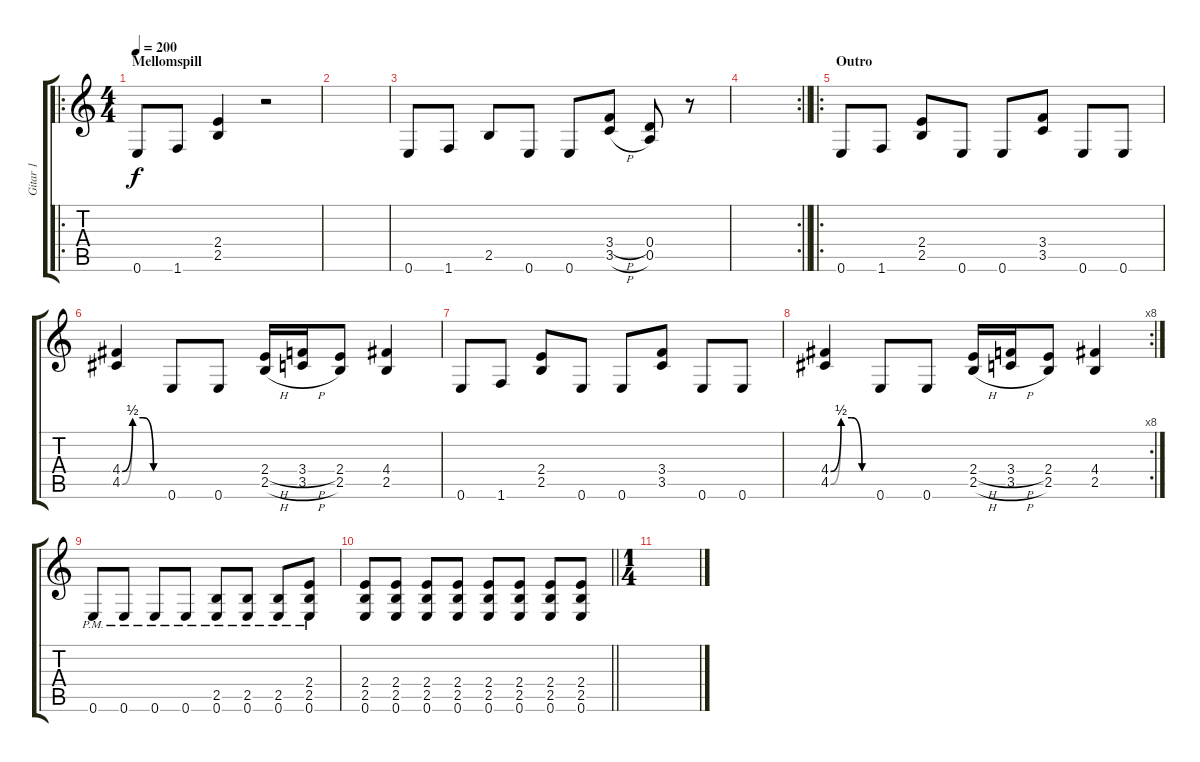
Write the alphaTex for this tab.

\track ("Gitar 1" "Gitar 1") {instrument overdrivenguitar}
\staff {score tabs}
\tuning (E4 B3 G3 D3 A2 E2) {hide}
\ro
\ts (4 4)
\section ("" "Mellomspill")
\tempo 200
\clef g2
\ks c
0.6.8{dy f} 1.6.8 (2.4 2.5).4 r.2 |
|
0.6.8 1.6.8 2.5.8 0.6.8 0.6.8 (3.4{h} 3.5{h}).8 (0.4 0.5).8 r.8 |
\rc 2
\barLineRight lightlight
|
\ro
\section ("" "Outro")
0.6.8 1.6.8 (2.4 2.5).8 0.6.8 0.6.8 (3.4 3.5).8 0.6.8 0.6.8 |
(4.4{be (custom 0 0 15 2 30 2 45 0 60 0)} 4.5{be (custom 0 0 15 2 30 2 45 0 60 0)}).4 0.6.8 0.6.8 (2.4{h} 2.5{h}).16 (3.4{h} 3.5{h}).16 (2.4 2.5).8 (4.4 2.5).4 |
0.6.8 1.6.8 (2.4 2.5).8 0.6.8 0.6.8 (3.4 3.5).8 0.6.8 0.6.8 |
\rc 8
(4.4{be (custom 0 0 15 2 30 2 45 0 60 0)} 4.5{be (custom 0 0 15 2 30 2 45 0 60 0)}).4 0.6.8 0.6.8 (2.4{h} 2.5{h}).16 (3.4{h} 3.5{h}).16 (2.4 2.5).8 (4.4 2.5).4 |
0.6{pm}.8 0.6{pm}.8 0.6{pm}.8 0.6{pm}.8 (2.5{pm} 0.6{pm}).8 (2.5{pm} 0.6{pm}).8 (2.5{pm} 0.6{pm}).8 (2.4{pm} 2.5{pm} 0.6{pm}).8 |
\barLineRight lightlight
(2.4 2.5 0.6).8 (2.4 2.5 0.6).8 (2.4 2.5 0.6).8 (2.4 2.5 0.6).8 (2.4 2.5 0.6).8 (2.4 2.5 0.6).8 (2.4 2.5 0.6).8 (2.4 2.5 0.6).8 |
\ts (1 4)
